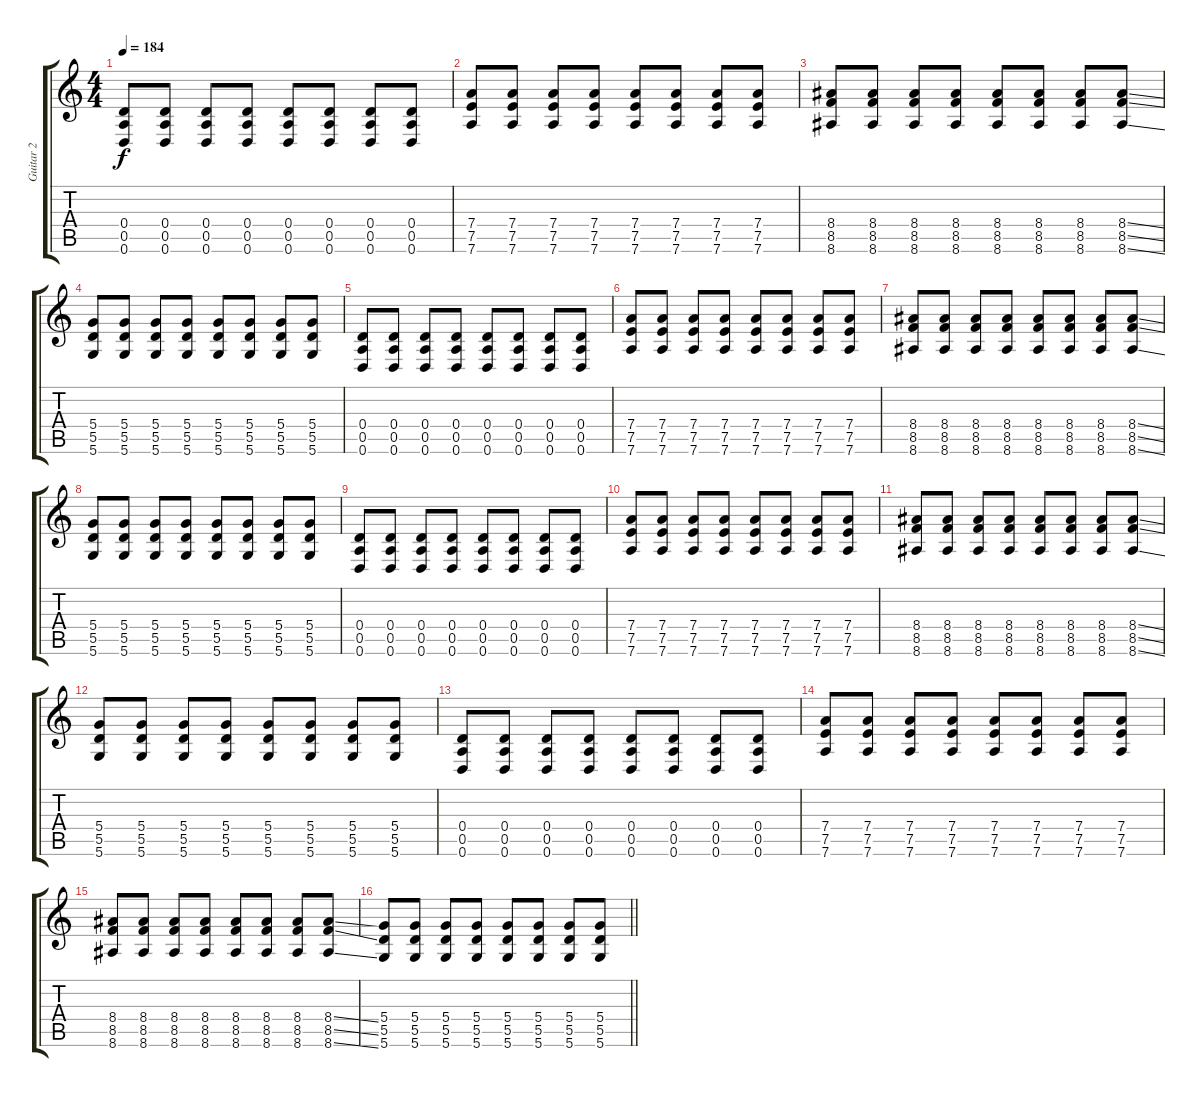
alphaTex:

\track ("Guitar 2" "Guitar 2") {instrument distortionguitar}
\staff {score tabs}
\tuning (E4 B3 G3 D3 A2 D2) {hide}
\ts (4 4)
\tempo 184
\clef g2
\ks c
(0.4 0.5 0.6).8{dy f} (0.4 0.5 0.6).8 (0.4 0.5 0.6).8 (0.4 0.5 0.6).8 (0.4 0.5 0.6).8 (0.4 0.5 0.6).8 (0.4 0.5 0.6).8 (0.4 0.5 0.6).8 |
(7.4 7.5 7.6).8 (7.4 7.5 7.6).8 (7.4 7.5 7.6).8 (7.4 7.5 7.6).8 (7.4 7.5 7.6).8 (7.4 7.5 7.6).8 (7.4 7.5 7.6).8 (7.4 7.5 7.6).8 |
(8.4 8.5 8.6).8 (8.4 8.5 8.6).8 (8.4 8.5 8.6).8 (8.4 8.5 8.6).8 (8.4 8.5 8.6).8 (8.4 8.5 8.6).8 (8.4 8.5 8.6).8 (8.4{ss} 8.5{ss} 8.6{ss}).8 |
(5.4 5.5 5.6).8 (5.4 5.5 5.6).8 (5.4 5.5 5.6).8 (5.4 5.5 5.6).8 (5.4 5.5 5.6).8 (5.4 5.5 5.6).8 (5.4 5.5 5.6).8 (5.4 5.5 5.6).8 |
(0.4 0.5 0.6).8 (0.4 0.5 0.6).8 (0.4 0.5 0.6).8 (0.4 0.5 0.6).8 (0.4 0.5 0.6).8 (0.4 0.5 0.6).8 (0.4 0.5 0.6).8 (0.4 0.5 0.6).8 |
(7.4 7.5 7.6).8 (7.4 7.5 7.6).8 (7.4 7.5 7.6).8 (7.4 7.5 7.6).8 (7.4 7.5 7.6).8 (7.4 7.5 7.6).8 (7.4 7.5 7.6).8 (7.4 7.5 7.6).8 |
(8.4 8.5 8.6).8 (8.4 8.5 8.6).8 (8.4 8.5 8.6).8 (8.4 8.5 8.6).8 (8.4 8.5 8.6).8 (8.4 8.5 8.6).8 (8.4 8.5 8.6).8 (8.4{ss} 8.5{ss} 8.6{ss}).8 |
(5.4 5.5 5.6).8 (5.4 5.5 5.6).8 (5.4 5.5 5.6).8 (5.4 5.5 5.6).8 (5.4 5.5 5.6).8 (5.4 5.5 5.6).8 (5.4 5.5 5.6).8 (5.4 5.5 5.6).8 |
(0.4 0.5 0.6).8 (0.4 0.5 0.6).8 (0.4 0.5 0.6).8 (0.4 0.5 0.6).8 (0.4 0.5 0.6).8 (0.4 0.5 0.6).8 (0.4 0.5 0.6).8 (0.4 0.5 0.6).8 |
(7.4 7.5 7.6).8 (7.4 7.5 7.6).8 (7.4 7.5 7.6).8 (7.4 7.5 7.6).8 (7.4 7.5 7.6).8 (7.4 7.5 7.6).8 (7.4 7.5 7.6).8 (7.4 7.5 7.6).8 |
(8.4 8.5 8.6).8 (8.4 8.5 8.6).8 (8.4 8.5 8.6).8 (8.4 8.5 8.6).8 (8.4 8.5 8.6).8 (8.4 8.5 8.6).8 (8.4 8.5 8.6).8 (8.4{ss} 8.5{ss} 8.6{ss}).8 |
(5.4 5.5 5.6).8 (5.4 5.5 5.6).8 (5.4 5.5 5.6).8 (5.4 5.5 5.6).8 (5.4 5.5 5.6).8 (5.4 5.5 5.6).8 (5.4 5.5 5.6).8 (5.4 5.5 5.6).8 |
(0.4 0.5 0.6).8 (0.4 0.5 0.6).8 (0.4 0.5 0.6).8 (0.4 0.5 0.6).8 (0.4 0.5 0.6).8 (0.4 0.5 0.6).8 (0.4 0.5 0.6).8 (0.4 0.5 0.6).8 |
(7.4 7.5 7.6).8 (7.4 7.5 7.6).8 (7.4 7.5 7.6).8 (7.4 7.5 7.6).8 (7.4 7.5 7.6).8 (7.4 7.5 7.6).8 (7.4 7.5 7.6).8 (7.4 7.5 7.6).8 |
(8.4 8.5 8.6).8 (8.4 8.5 8.6).8 (8.4 8.5 8.6).8 (8.4 8.5 8.6).8 (8.4 8.5 8.6).8 (8.4 8.5 8.6).8 (8.4 8.5 8.6).8 (8.4{ss} 8.5{ss} 8.6{ss}).8 |
\barLineRight lightlight
(5.4 5.5 5.6).8 (5.4 5.5 5.6).8 (5.4 5.5 5.6).8 (5.4 5.5 5.6).8 (5.4 5.5 5.6).8 (5.4 5.5 5.6).8 (5.4 5.5 5.6).8 (5.4{ss} 5.5{ss} 5.6{ss}).8
